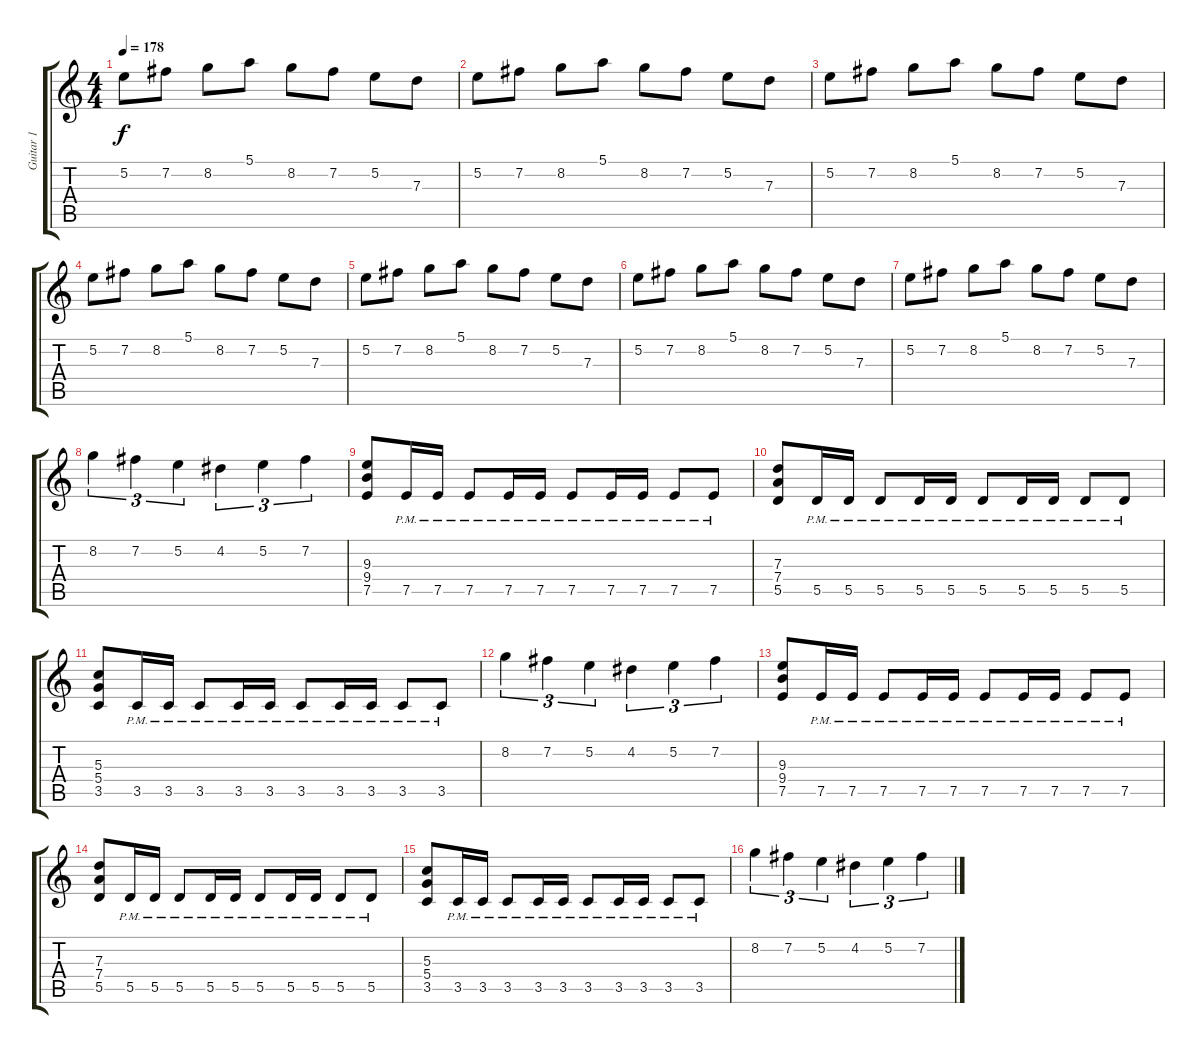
\track ("Guitar 1" "Guitar 1") {instrument overdrivenguitar}
\staff {score tabs}
\tuning (E4 B3 G3 D3 A2 E2) {hide}
\ts (4 4)
\tempo 178
\clef g2
\ks c
5.2.8{dy f instrument overdrivenguitar} 7.2.8 8.2.8 5.1.8 8.2.8 7.2.8 5.2.8 7.3.8 |
5.2.8 7.2.8 8.2.8 5.1.8 8.2.8 7.2.8 5.2.8 7.3.8 |
5.2.8 7.2.8 8.2.8 5.1.8 8.2.8 7.2.8 5.2.8 7.3.8 |
5.2.8 7.2.8 8.2.8 5.1.8 8.2.8 7.2.8 5.2.8 7.3.8 |
5.2.8 7.2.8 8.2.8 5.1.8 8.2.8 7.2.8 5.2.8 7.3.8 |
5.2.8 7.2.8 8.2.8 5.1.8 8.2.8 7.2.8 5.2.8 7.3.8 |
5.2.8 7.2.8 8.2.8 5.1.8 8.2.8 7.2.8 5.2.8 7.3.8 |
8.2.4{tu (3 2)} 7.2.4{tu (3 2)} 5.2.4{tu (3 2)} 4.2.4{tu (3 2)} 5.2.4{tu (3 2)} 7.2.4{tu (3 2)} |
(9.3 9.4 7.5).8{instrument distortionguitar} 7.5{pm}.16 7.5{pm}.16 7.5{pm}.8 7.5{pm}.16 7.5{pm}.16 7.5{pm}.8 7.5{pm}.16 7.5{pm}.16 7.5{pm}.8 7.5{pm}.8 |
(7.3 7.4 5.5).8 5.5{pm}.16 5.5{pm}.16 5.5{pm}.8 5.5{pm}.16 5.5{pm}.16 5.5{pm}.8 5.5{pm}.16 5.5{pm}.16 5.5{pm}.8 5.5{pm}.8 |
(5.3 5.4 3.5).8 3.5{pm}.16 3.5{pm}.16 3.5{pm}.8 3.5{pm}.16 3.5{pm}.16 3.5{pm}.8 3.5{pm}.16 3.5{pm}.16 3.5{pm}.8 3.5{pm}.8 |
8.2.4{tu (3 2) instrument overdrivenguitar} 7.2.4{tu (3 2)} 5.2.4{tu (3 2)} 4.2.4{tu (3 2)} 5.2.4{tu (3 2)} 7.2.4{tu (3 2)} |
(9.3 9.4 7.5).8{instrument distortionguitar} 7.5{pm}.16 7.5{pm}.16 7.5{pm}.8 7.5{pm}.16 7.5{pm}.16 7.5{pm}.8 7.5{pm}.16 7.5{pm}.16 7.5{pm}.8 7.5{pm}.8 |
(7.3 7.4 5.5).8 5.5{pm}.16 5.5{pm}.16 5.5{pm}.8 5.5{pm}.16 5.5{pm}.16 5.5{pm}.8 5.5{pm}.16 5.5{pm}.16 5.5{pm}.8 5.5{pm}.8 |
(5.3 5.4 3.5).8 3.5{pm}.16 3.5{pm}.16 3.5{pm}.8 3.5{pm}.16 3.5{pm}.16 3.5{pm}.8 3.5{pm}.16 3.5{pm}.16 3.5{pm}.8 3.5{pm}.8 |
8.2.4{tu (3 2) instrument overdrivenguitar} 7.2.4{tu (3 2)} 5.2.4{tu (3 2)} 4.2.4{tu (3 2)} 5.2.4{tu (3 2)} 7.2.4{tu (3 2)}
